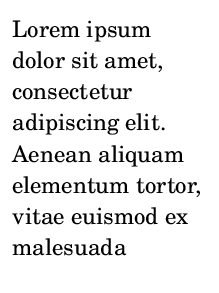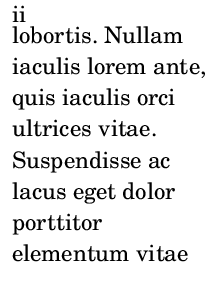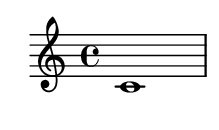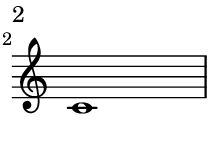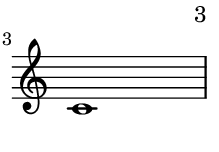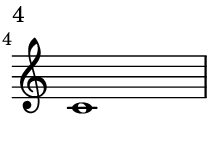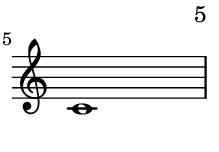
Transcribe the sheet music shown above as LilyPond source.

%% Generated by lilypond-book
%% Options: [exampleindent=10.16\mm,indent=0\mm,line-width=160\mm,paper-height=845.047\pt,paper-width=597.508\pt,papersize='(cons (* 597.508 pt) (* 845.047 pt))]
\include "lilypond-book-preamble.ly"


% ****************************************************************
% Start cut-&-pastable-section
% ****************************************************************

#(ly:set-option 'eps-box-padding 3.000000)



\paper {
  #(set-paper-size '(cons (* 597.508 pt) (* 845.047 pt)))
  indent = 0\mm
  line-width = 160\mm
  % offset the left padding, also add 1mm as lilypond creates cropped
  % images with a little space on the right
  line-width = #(- line-width (* mm  3.000000) (* mm 1))
}

\layout {
  
}




% ****************************************************************
% ly snippet:
% ****************************************************************
\sourcefilename "/lilypond-2.26.0/input/regression/bookpart-level-page-numbering-one-bookpart.ly"
\sourcefileline 0
\version "2.23.12"

\header {
  texidoc = "It is possible for one bookpart to have its independent page numbers
while the others have a common sequence of page numbers."
}

#(set-default-paper-size "a9")

\book {
  \bookpart {
    \paper {
      bookpart-level-page-numbering = ##t
      page-number-type = #'roman-lower
    }
    \markuplist \wordwrap-lines {
      Lorem ipsum dolor sit amet, consectetur adipiscing elit. Aenean aliquam elementum
tortor, vitae euismod ex malesuada lobortis. Nullam iaculis lorem ante, quis iaculis orci
ultrices vitae. Suspendisse ac lacus eget dolor porttitor elementum vitae ut justo. Duis
in commodo diam.
    }
  }
  \bookpart {
    \repeat unfold 5 { c'1 \pageBreak }
  }
}



% ****************************************************************
% end ly snippet
% ****************************************************************
